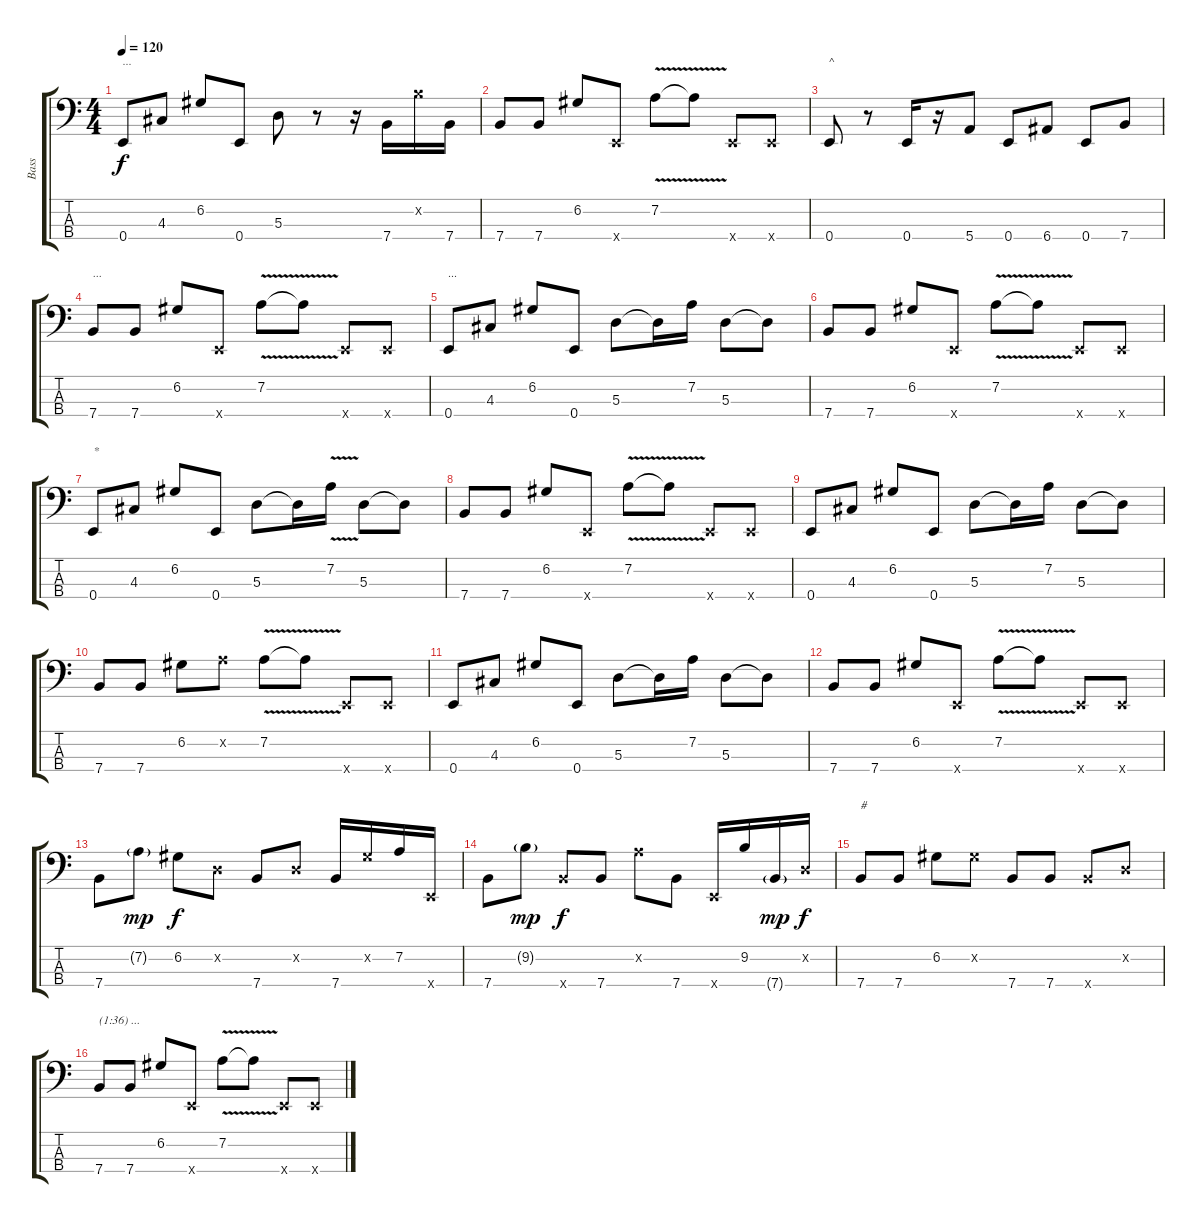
\track ("Bass" "Bass") {instrument slapbass2}
\staff {score tabs}
\tuning (G2 D2 A1 E1) {hide}
\ts (4 4)
\tempo 120
\clef f4
\ks c
0.4.8{txt "..." dy f} 4.3.8 6.2.8 0.4.8 5.3.8 r.8 r.16 7.4.16 9.2{x}.16 7.4.16 |
7.4.8 7.4.8 6.2.8 0.4{x}.8 7.2{v}.8 7.2{t}.8 0.4{x}.8 0.4{x}.8 |
0.4.8{txt "^"} r.8 0.4.16 r.16 5.4.8 0.4.8 6.4.8 0.4.8 7.4.8 |
7.4.8{txt "..."} 7.4.8 6.2.8 0.4{x}.8 7.2{v}.8 7.2{t}.8 0.4{x}.8 0.4{x}.8 |
0.4.8{txt "..."} 4.3.8 6.2.8 0.4.8 5.3.8 5.3{t}.16 7.2.16 5.3.8 5.3{t}.8 |
7.4.8 7.4.8 6.2.8 0.4{x}.8 7.2{v}.8 7.2{t}.8 0.4{x}.8 0.4{x}.8 |
0.4.8{txt "*"} 4.3.8 6.2.8 0.4.8 5.3.8 5.3{t}.16 7.2{v}.16 5.3.8 5.3{t}.8 |
7.4.8 7.4.8 6.2.8 0.4{x}.8 7.2{v}.8 7.2{t}.8 0.4{x}.8 0.4{x}.8 |
0.4.8 4.3.8 6.2.8 0.4.8 5.3.8 5.3{t}.16 7.2.16 5.3.8 5.3{t}.8 |
7.4.8 7.4.8 6.2.8 7.2{x}.8 7.2{v}.8 7.2{t}.8 0.4{x}.8 0.4{x}.8 |
0.4.8 4.3.8 6.2.8 0.4.8 5.3.8 5.3{t}.16 7.2.16 5.3.8 5.3{t}.8 |
7.4.8 7.4.8 6.2.8 0.4{x}.8 7.2{v}.8 7.2{t}.8 0.4{x}.8 0.4{x}.8 |
7.4.8 7.2{g}.8{dy mp} 6.2.8{dy f} 0.2{x}.8 7.4.8 0.2{x}.8 7.4.16 6.2{x}.16 7.2.16 0.4{x}.16 |
7.4.8 9.2{g}.8{dy mp} 7.4{x}.8{dy f} 7.4.8 7.2{x}.8 7.4.8 0.4{x}.16 9.2.16 7.4{g}.16{dy mp} 0.2{x}.16{dy f} |
7.4.8{txt "#"} 7.4.8 6.2.8 6.2{x}.8 7.4.8 7.4.8 7.4{x}.8 0.2{x}.8 |
7.4.8{txt "(1:36) ..."} 7.4.8 6.2.8 0.4{x}.8 7.2{v}.8 7.2{t}.8 0.4{x}.8 0.4{x}.8
